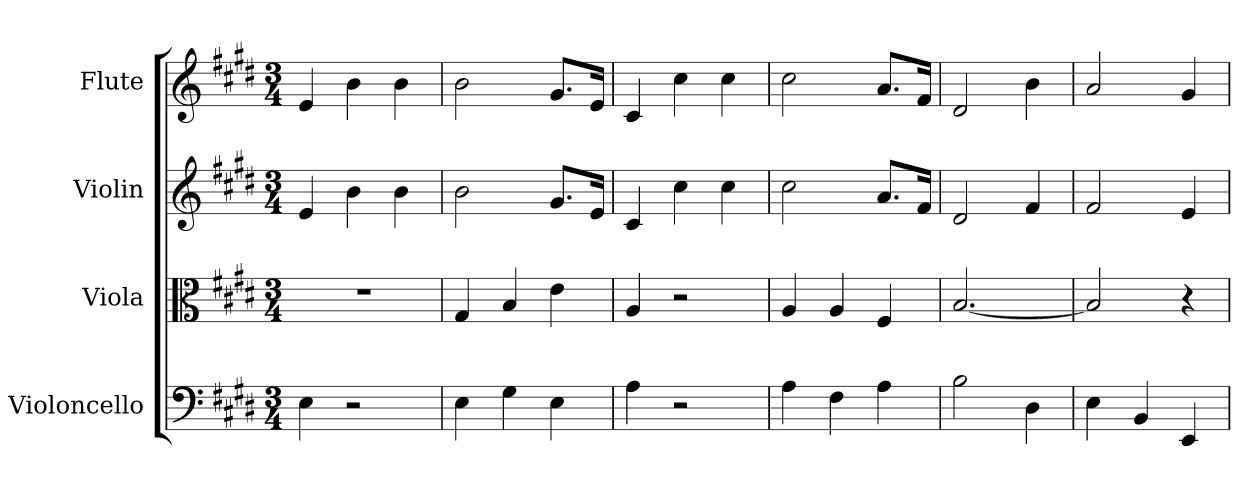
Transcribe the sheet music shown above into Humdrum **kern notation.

**kern	**kern	**kern	**kern
*part4	*part3	*part2	*part1
*staff4	*staff3	*staff2	*staff1
*I"Violoncello	*I"Viola	*I"Violin	*I"Flute
*I'Vc	*I'Vla	*I'Vln	*I'Fl
*clefF4	*clefC3	*	*
*k[f#c#g#d#]	*k[f#c#g#d#]	*k[f#c#g#d#]	*k[f#c#g#d#]
*E:	*E:	*E:	*E:
*M3/4	*M3/4	*M3/4	*M3/4
*MM112	*MM112	*MM112	*MM112
=	=	=	=
4E	2.r	4e	4e
2r	.	4b	4b
.	.	4b	4b
=2	=2	=2	=2
4E	4G#	2b	2b
4G#	4B	.	.
4E	4e	8.g#L	8.g#L
.	.	16eJk	16eJk
=3	=3	=3	=3
4A	4A	4c#	4c#
2r	2r	4cc#	4cc#
.	.	4cc#	4cc#
=4	=4	=4	=4
4A	4A	2cc#	2cc#
4F#	4A	.	.
4A	4F#	8.aL	8.aL
.	.	16f#Jk	16f#Jk
=5	=5	=5	=5
2B	[2.B	2d#	2d#
4D#	.	4f#	4b
=6	=6	=6	=6
4E	2B]	2f#	2a
4BB	.	.	.
4EE	4r	4e	4g#
=	=	=	=
*-	*-	*-	*-
